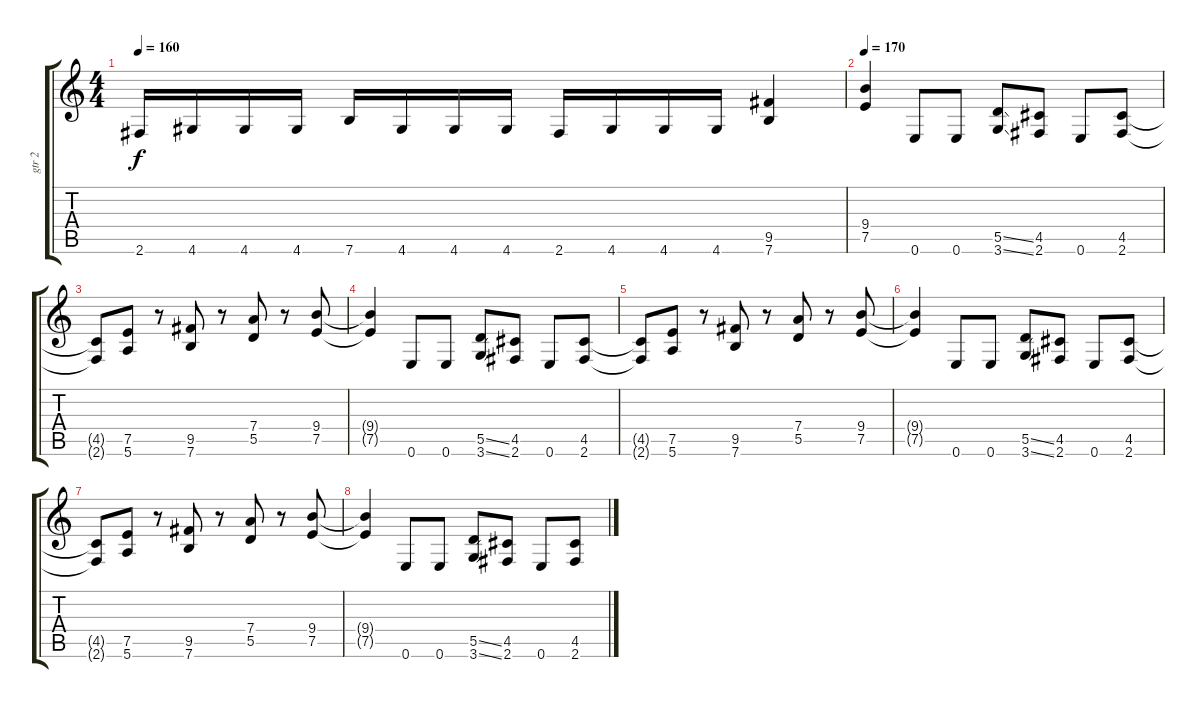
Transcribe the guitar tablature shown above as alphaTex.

\track ("gtr 2" "gtr 2") {instrument distortionguitar}
\staff {score tabs}
\tuning (E4 B3 G3 D3 A2 E2) {hide}
\ts (4 4)
\tempo 160
\clef g2
\ks c
2.6.16{dy f} 4.6.16 4.6.16 4.6.16 7.6.16 4.6.16 4.6.16 4.6.16 2.6.16 4.6.16 4.6.16 4.6.16 (9.5 7.6).4 |
\tempo 170
(9.4 7.5).4 0.6.8 0.6.8 (5.5{ss} 3.6{ss}).8 (4.5 2.6).8 0.6.8 (4.5 2.6).8 |
(4.5{t} 2.6{t}).8 (7.5 5.6).8 r.8 (9.5 7.6).8 r.8 (7.4 5.5).8 r.8 (9.4 7.5).8 |
(9.4{t} 7.5{t}).4 0.6.8 0.6.8 (5.5{ss} 3.6{ss}).8 (4.5 2.6).8 0.6.8 (4.5 2.6).8 |
(4.5{t} 2.6{t}).8 (7.5 5.6).8 r.8 (9.5 7.6).8 r.8 (7.4 5.5).8 r.8 (9.4 7.5).8 |
(9.4{t} 7.5{t}).4 0.6.8 0.6.8 (5.5{ss} 3.6{ss}).8 (4.5 2.6).8 0.6.8 (4.5 2.6).8 |
(4.5{t} 2.6{t}).8 (7.5 5.6).8 r.8 (9.5 7.6).8 r.8 (7.4 5.5).8 r.8 (9.4 7.5).8 |
(9.4{t} 7.5{t}).4 0.6.8 0.6.8 (5.5{ss} 3.6{ss}).8 (4.5 2.6).8 0.6.8 (4.5 2.6).8
